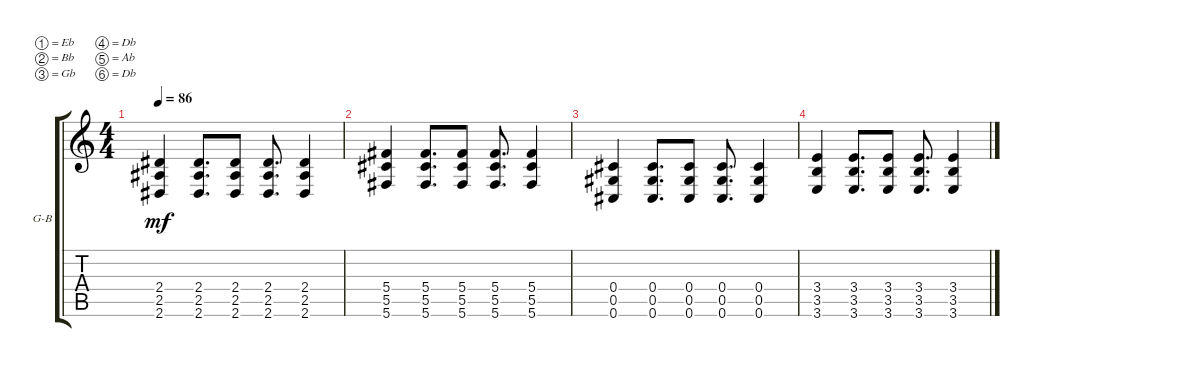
\defaultSystemsLayout 4
\bracketExtendMode groupsimilarinstruments
\firstSystemTrackNameOrientation horizontal
\otherSystemsTrackNameOrientation horizontal
\track ("Guitar Base" "G-B") {instrument acousticguitarsteel}
\staff {score tabs}
\tuning (Eb4 Bb3 Gb3 Db3 Ab2 Db2)
\ts (4 4)
\tempo 86
\clef g2
\scale
1.03909
\ks c
(2.6 2.5 2.4).4{dy mf} (2.6 2.5 2.4).8{d} (2.6 2.5 2.4).8 (2.6 2.5 2.4).8{d} (2.6 2.5 2.4).4 |
\scale
0.960908 (5.6 5.5 5.4).4 (5.6 5.5 5.4).8{d} (5.6 5.5 5.4).8 (5.6 5.5 5.4).8{d} (5.6 5.5 5.4).4 |
\scale
1.03909 (0.6 0.5 0.4).4 (0.6 0.5 0.4).8{d} (0.6 0.5 0.4).8 (0.6 0.5 0.4).8{d} (0.6 0.5 0.4).4 |
\scale
0.960908 (3.6 3.5 3.4).4 (3.6 3.5 3.4).8{d} (3.6 3.5 3.4).8 (3.6 3.5 3.4).8{d} (3.6 3.5 3.4).4 |
\scale
1.03909 |
\scale
0.960908 |
\scale
1.03909 |
\scale
0.960908 |
\scale
1.03909 |
\scale
0.960908
